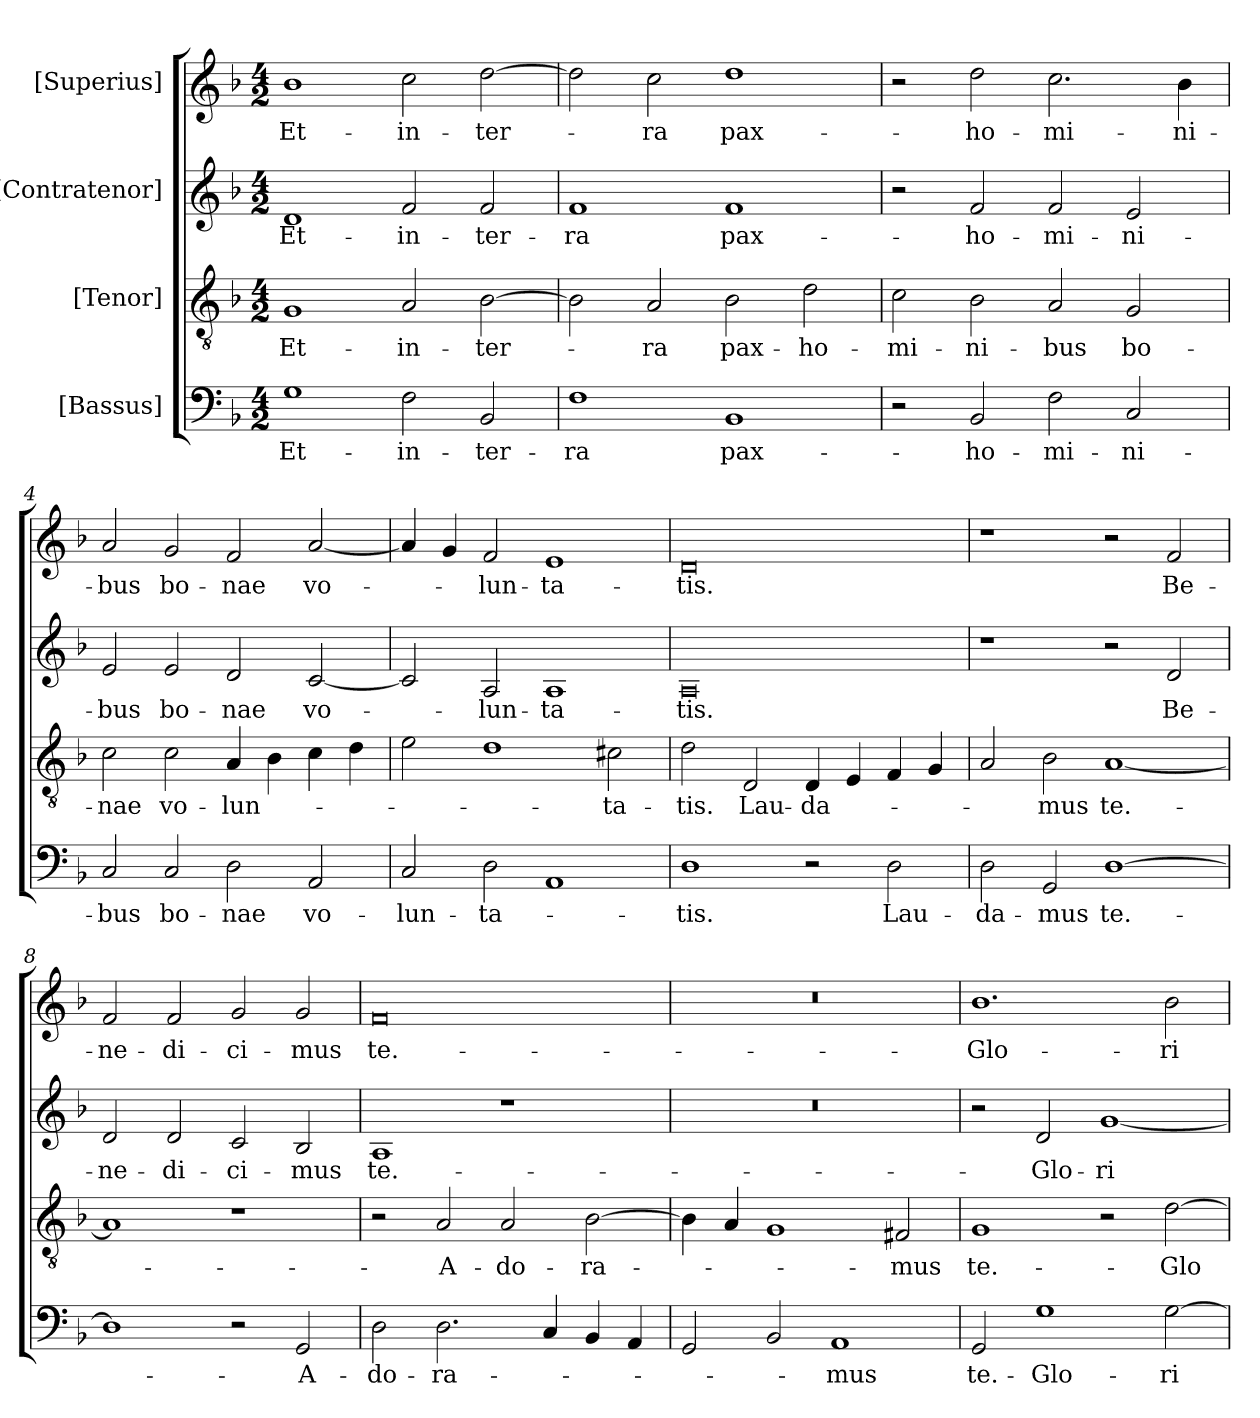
**kern	**text	**kern	**text	**kern	**text	**kern	**text
*part4	*part4	*part3	*part3	*part2	*part2	*part1	*part1
*staff4	*staff4	*staff3	*staff3	*staff2	*staff2	*staff1	*staff1
*I"[Bassus]	*	*I"[Tenor]	*	*I"[Contratenor]	*	*I"[Superius]	*
*clefF4	*	*clefGv2	*	*clefG2	*	*clefG2	*
*k[b-]	*	*k[b-]	*	*k[b-]	*	*k[b-]	*
*M4/2	*	*M4/2	*	*M4/2	*	*M4/2	*
=1	=1	=1	=1	=1	=1	=1	=1
1G\	Et-	1G/	Et-	1d/	Et-	1b-\	Et-
2F\	in-	2A/	in-	2f/	in-	2cc\	in-
2BB-/	ter-	[2B-\	ter-	2f/	ter-	[2dd\	ter-
=2	=2	=2	=2	=2	=2	=2	=2
1F\	-ra	2B-\]	.	1f/	-ra	2dd\]	.
.	.	2A/	-ra	.	.	2cc\	-ra
1BB-/	pax-	2B-\	pax-	1f/	pax-	1dd\	pax-
.	.	2d\	ho-	.	.	.	.
=3	=3	=3	=3	=3	=3	=3	=3
2r	.	2c\	-mi-	2r	.	2r	.
2BB-/	ho-	2B-\	-ni-	2f/	ho-	2dd\	ho-
2F\	-mi-	2A/	-bus	2f/	-mi-	2.cc\	-mi-
2C/	-ni-	2G/	bo-	2e/	-ni-	.	.
.	.	.	.	.	.	4b-\	-ni-
=4	=4	=4	=4	=4	=4	=4	=4
2C/	-bus	2c\	-nae	2e/	-bus	2a/	-bus
2C/	bo-	2c\	vo-	2e/	bo-	2g/	bo-
2D\	-nae	4A/	-lun-	2d/	-nae	2f/	-nae
.	.	4B-\	.	.	.	.	.
2AA/	vo-	4c\	.	[2c/	vo-	[2a/	vo-
.	.	4d\	.	.	.	.	.
=5	=5	=5	=5	=5	=5	=5	=5
2C/	-lun-	2e\	.	2c/]	.	4a/]	.
.	.	.	.	.	.	4g/	.
2D\	-ta-	1d\	.	2A/	-lun-	2f/	-lun-
1AA/	.	.	.	1A/	-ta-	1e/	-ta-
.	.	2c#X\	-ta-	.	.	.	.
=6	=6	=6	=6	=6	=6	=6	=6
1D\	-tis.	2d\	-tis.	0A/	-tis.	0d/	-tis.
.	.	2D/	Lau-	.	.	.	.
2r	.	4D/	-da-	.	.	.	.
.	.	4E/	.	.	.	.	.
2D\	Lau-	4F/	.	.	.	.	.
.	.	4G/	.	.	.	.	.
=7	=7	=7	=7	=7	=7	=7	=7
2D\	-da-	2A/	.	1r	.	1r	.
2GG/	-mus	2B-\	-mus	.	.	.	.
[1D\	te.-	[1A/	te.-	2r	.	2r	.
.	.	.	.	2d/	Be-	2f/	Be-
=8	=8	=8	=8	=8	=8	=8	=8
1D\]	.	1A/]	.	2d/	-ne-	2f/	-ne-
.	.	.	.	2d/	-di-	2f/	-di-
2r	.	1r	.	2c/	-ci-	2g/	-ci-
2GG/	A-	.	.	2B-/	-mus	2g/	-mus
=9	=9	=9	=9	=9	=9	=9	=9
2D\	-do-	2r	.	1A/	te.-	0f/	te.-
2.D\	-ra-	2A/	A-	.	.	.	.
.	.	2A/	-do-	1r	.	.	.
4C/	.	.	.	.	.	.	.
4BB-/	.	[2B-\	-ra-	.	.	.	.
4AA/	.	.	.	.	.	.	.
=10	=10	=10	=10	=10	=10	=10	=10
2GG/	.	4B-\]	.	0r	.	0r	.
.	.	4A/	.	.	.	.	.
2BB-/	.	1G/	.	.	.	.	.
1AA/	-mus	.	.	.	.	.	.
.	.	2F#X/	-mus	.	.	.	.
=11	=11	=11	=11	=11	=11	=11	=11
2GG/	te.-	1G/	te.-	2r	.	1.b-\	Glo-
1G\	Glo-	.	.	2d/	Glo-	.	.
.	.	2r	.	[1g/	-ri-	.	.
[2G\	-ri-	[2d\	Glo-	.	.	2b-\	-ri-
=	=	=	=	=	=	=	=
*-	*-	*-	*-	*-	*-	*-	*-
